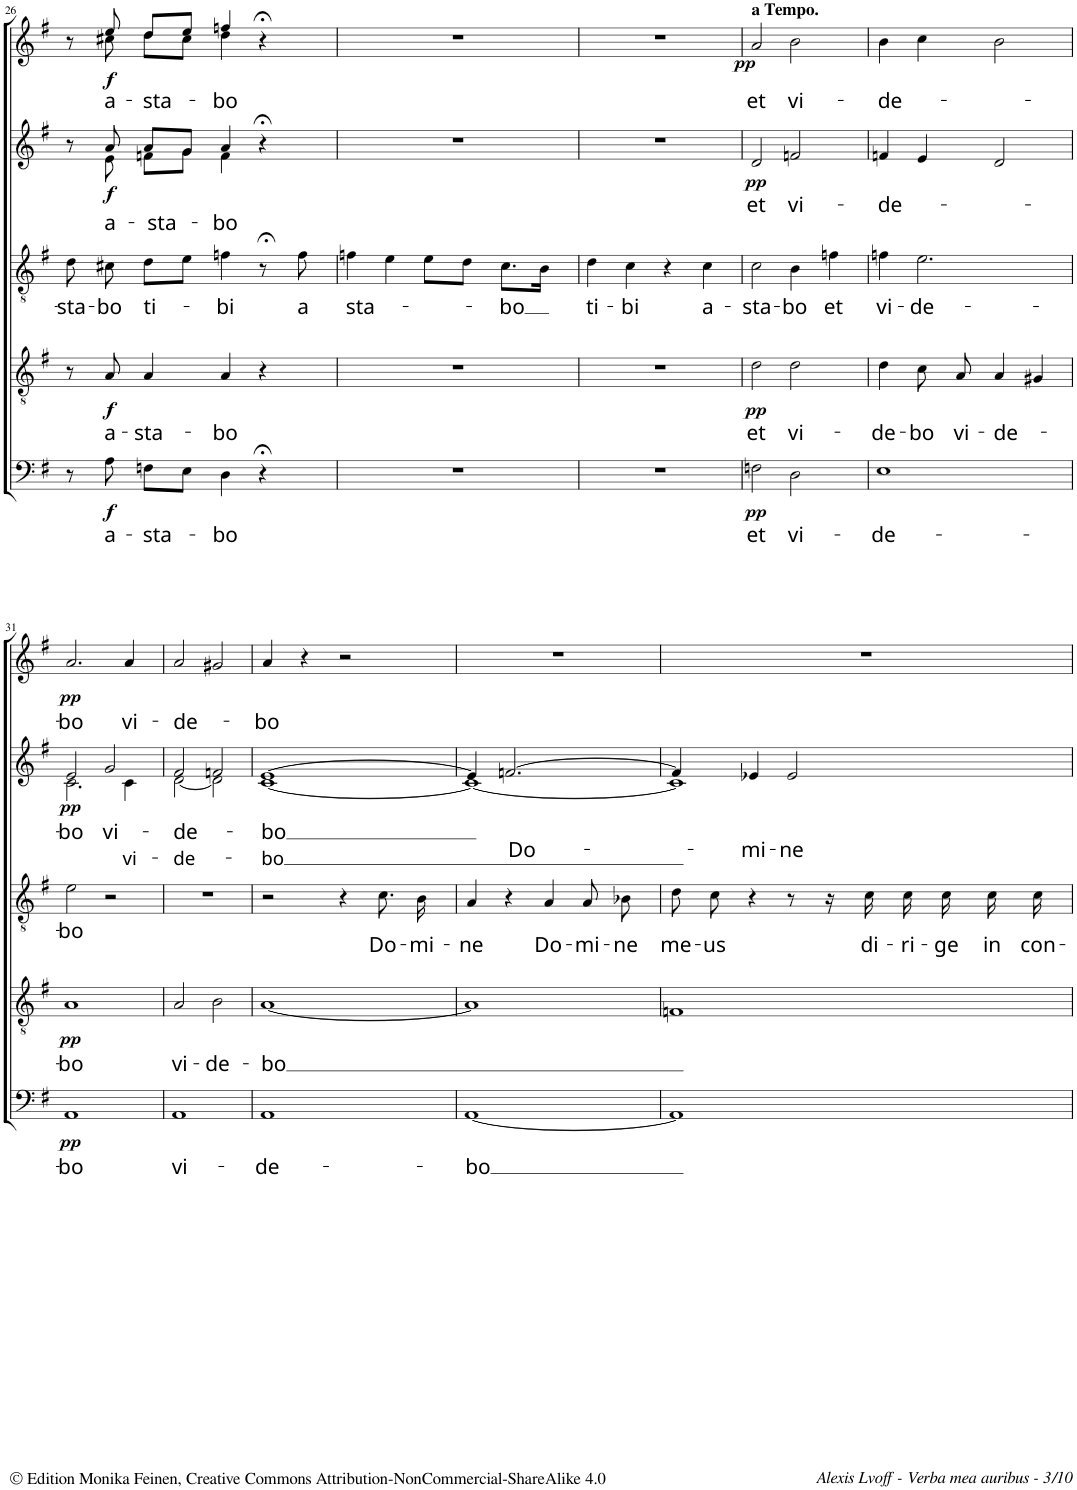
**kern	**text	**dynam	**kern	**text	**dynam	**kern	**text	**kern	**text	**text	**dynam	**kern	**text	**dynam
*part5	*part5	*part5	*part4	*part4	*part4	*part3	*part3	*part2	*part2	*part2	*part2	*part1	*part1	*part1
*staff5	*staff5	*staff5	*staff4	*staff4	*staff4	*staff3	*staff3	*staff2	*staff2	*staff2	*staff2	*staff1	*staff1	*staff1
*I"BASSO.	*	*	*I"TENORE.	*	*	*I"Tenore Solo.	*	*I"ALTO.	*	*	*	*I"SOPRANO.	*	*
!!LO:PB:g=z
*clefF4	*	*	*clefGv2	*	*	*clefGv2	*	*clefG2	*	*	*	*clefG2	*	*
*k[f#]	*	*	*k[f#]	*	*	*k[f#]	*	*k[f#]	*	*	*	*k[f#]	*	*
*M4/4	*	*	*M4/4	*	*	*M4/4	*	*M4/4	*	*	*	*M4/4	*	*
*met(c)	*	*	*met(c)	*	*	*met(c)	*	*met(c)	*	*	*	*met(c)	*	*
=26	=26	=26	=26	=26	=26	=26	=26	=26	=26	=26	=26	=26	=26	=26
!	!	!	!	!	!	!	!LO:LY:b	!	!	!	!	!	!	!
*	*	*	*	*	*	*	*	*^	*	*	*	*^	*	*
8r	.	.	8r	.	.	8d\	-sta-	8r	8ryy	.	.	.	8r	8ryy	.	.
!	!LO:LY:b	!LO:DY:b	!	!LO:LY:b	!LO:DY:b	!	!LO:LY:b	!	!	!LO:LY:b	!	!LO:DY:b	!	!	!LO:LY:b	!LO:DY:b
8A\	a-	f	8A/	a-	f	8c#X\	-bo	8a/	8e\	a-	.	f	8ee/	8cc#X\	a-	f
!	!LO:LY:b	!	!	!LO:LY:b	!	!	!LO:LY:b	!	!	!LO:LY:b	!	!	!	!	!LO:LY:b	!
8Fn\L	-sta-	.	4A/	-sta-	.	8d\L	ti-	8a/L	8fn\L	-sta-	.	.	8dd/L	8dd\L	-sta-	.
8E\J	.	.	.	.	.	8e\J	.	8g/J	8g\J	.	.	.	8ee/J	8cc#\J	.	.
!	!LO:LY:b	!	!	!LO:LY:b	!	!	!LO:LY:b	!	!	!LO:LY:b	!	!	!	!	!LO:LY:b	!
4D\	-bo	.	4A/	-bo	.	4fn\	-bi	4a/	4f\	-bo	.	.	4ffn/	4dd\	-bo	.
4r;<	.	.	4r	.	.	8r;<	.	4r;<	4ryy	.	.	.	4r;<	4ryy	.	.
!	!	!	!	!	!	!	!LO:LY:b	!	!	!	!	!	!	!	!	!
.	.	.	.	.	.	8f\	a	.	.	.	.	.	.	.	.	.
*	*	*	*	*	*	*	*	*v	*v	*	*	*	*	*	*	*
*	*	*	*	*	*	*	*	*	*	*	*	*v	*v	*	*
=27	=27	=27	=27	=27	=27	=27	=27	=27	=27	=27	=27	=27	=27	=27
!	!	!	!	!	!	!	!LO:LY:b	!	!	!	!	!	!	!
1r	.	.	1r	.	.	4fn\	sta-	1r	.	.	.	1r	.	.
.	.	.	.	.	.	4e\	.	.	.	.	.	.	.	.
.	.	.	.	.	.	8e\L	.	.	.	.	.	.	.	.
.	.	.	.	.	.	8d\J	.	.	.	.	.	.	.	.
!	!	!	!	!	!	!	!LO:LY:b	!	!	!	!	!	!	!
.	.	.	.	.	.	8.c\L	-bo	.	.	.	.	.	.	.
.	.	.	.	.	.	16B\Jk	.	.	.	.	.	.	.	.
=28	=28	=28	=28	=28	=28	=28	=28	=28	=28	=28	=28	=28	=28	=28
!	!	!	!	!	!	!	!LO:LY:b	!	!	!	!	!	!	!
1r	.	.	1r	.	.	4d\	ti-	1r	.	.	.	1r	.	.
!	!	!	!	!	!	!	!LO:LY:b	!	!	!	!	!	!	!
.	.	.	.	.	.	4c\	-bi	.	.	.	.	.	.	.
.	.	.	.	.	.	4r	.	.	.	.	.	.	.	.
!	!	!	!	!	!	!	!LO:LY:b	!	!	!	!	!	!	!
.	.	.	.	.	.	4c\	a-	.	.	.	.	.	.	.
=29	=29	=29	=29	=29	=29	=29	=29	=29	=29	=29	=29	=29	=29	=29
!	!	!	!	!	!	!	!	!	!	!	!	!LO:TX:a:B:t=a Tempo.	!	!
!	!LO:LY:b	!LO:DY:b	!	!LO:LY:b	!LO:DY:b	!	!LO:LY:b	!	!LO:LY:b	!	!LO:DY:b	!	!LO:LY:b	!LO:DY:b
2Fn\	et	pp	2d\	et	pp	2c\	-sta-	2d/	et	.	pp	2a/	et	pp
!	!LO:LY:b	!	!	!LO:LY:b	!	!	!LO:LY:b	!	!LO:LY:b	!	!	!	!LO:LY:b	!
2D\	vi-	.	2d\	vi-	.	4B\	-bo	2fn/	vi-	.	.	2b\	vi-	.
!	!	!	!	!	!	!	!LO:LY:b	!	!	!	!	!	!	!
.	.	.	.	.	.	4fn\	et	.	.	.	.	.	.	.
=30	=30	=30	=30	=30	=30	=30	=30	=30	=30	=30	=30	=30	=30	=30
!	!LO:LY:b	!	!	!LO:LY:b	!	!	!LO:LY:b	!	!LO:LY:b	!	!	!	!LO:LY:b	!
1E	-de-	.	4d\	-de-	.	4fn\	vi-	4fn/	-de-	.	.	4b\	-de-	.
!	!	!	!	!LO:LY:b	!	!	!LO:LY:b	!	!	!	!	!	!	!
.	.	.	8c\L	-bo	.	2.e\	-de-	4e/	.	.	.	4cc\	.	.
!	!	!	!	!LO:LY:b	!	!	!	!	!	!	!	!	!	!
.	.	.	8A\J	vi-	.	.	.	.	.	.	.	.	.	.
!	!	!	!	!LO:LY:b	!	!	!	!	!	!	!	!	!	!
.	.	.	4A/	-de-	.	.	.	2d/	.	.	.	2b\	.	.
.	.	.	4G#X/	.	.	.	.	.	.	.	.	.	.	.
!!LO:LB:g=z
=31	=31	=31	=31	=31	=31	=31	=31	=31	=31	=31	=31	=31	=31	=31
!	!LO:LY:b	!LO:DY:b	!	!LO:LY:b	!LO:DY:b	!	!LO:LY:b	!	!LO:LY:b	!	!LO:DY:b	!	!LO:LY:b	!LO:DY:b
*	*	*	*	*	*	*	*	*^	*	*	*	*	*	*
1AA	-bo	pp	1A	-bo	pp	2e\	-bo	2e/	2.c\	-bo	.	pp	2.a/	-bo	pp
!	!	!	!	!	!	!	!	!	!	!LO:LY:b	!	!	!	!	!
.	.	.	.	.	.	2r	.	2g/	.	vi-	.	.	.	.	.
!	!	!	!	!	!	!	!	!	!	!	!LO:LY:b	!	!	!LO:LY:b	!
.	.	.	.	.	.	.	.	.	4c\	.	vi-	.	4a/	vi-	.
=32	=32	=32	=32	=32	=32	=32	=32	=32	=32	=32	=32	=32	=32	=32	=32
!	!LO:LY:b	!	!	!LO:LY:b	!	!	!	!	!	!LO:LY:b	!	!	!	!	!
!	!	!	!	!	!	!	!	!	!	!	!LO:LY:b	!	!	!LO:LY:b	!
1AA	-vi-	.	2A/	vi-	.	1r	.	2f#/	[2d\	.	-de-	.	2a/	-de-	.
!	!	!	!	!LO:LY:b	!	!	!	!	!	!	!	!	!	!	!
.	.	.	2B\	-de-	.	.	.	2fn/	2d\]	.	.	.	2g#X/	.	.
=33	=33	=33	=33	=33	=33	=33	=33	=33	=33	=33	=33	=33	=33	=33	=33
!	!LO:LY:b	!	!	!LO:LY:b	!	!	!	!	!	!LO:LY:b	!	!	!	!	!
!	!	!	!	!	!	!	!	!	!	!	!LO:LY:b	!	!	!LO:LY:b	!
1AA	de-	.	[1A	-bo	.	2r	.	[1e	[1c	.	-bo	.	4a/	bo	.
.	.	.	.	.	.	.	.	.	.	.	.	.	4r	.	.
.	.	.	.	.	.	4r	.	.	.	.	.	.	2r	.	.
!	!	!	!	!	!	!	!LO:LY:b	!	!	!	!	!	!	!	!
.	.	.	.	.	.	8.c\	Do-	.	.	.	.	.	.	.	.
!	!	!	!	!	!	!	!LO:LY:b	!	!	!	!	!	!	!	!
.	.	.	.	.	.	16B\	-mi-	.	.	.	.	.	.	.	.
=34	=34	=34	=34	=34	=34	=34	=34	=34	=34	=34	=34	=34	=34	=34	=34
!	!LO:LY:b	!	!	!	!	!	!LO:LY:b	!	!	!	!	!	!	!	!
[1AA	-bo	.	1A]	.	.	4A/	-ne	4e/]	1c_	.	.	.	1r	.	.
!	!	!	!	!	!	!	!	!	!	!LO:LY:b	!	!	!	!	!
.	.	.	.	.	.	4r	.	[2.fn/	.	Do-	.	.	.	.	.
!	!	!	!	!	!	!	!LO:LY:b	!	!	!	!	!	!	!	!
.	.	.	.	.	.	4A/	Do-	.	.	.	.	.	.	.	.
!	!	!	!	!	!	!	!LO:LY:b	!	!	!	!	!	!	!	!
.	.	.	.	.	.	8A/	-mi-	.	.	.	.	.	.	.	.
!	!	!	!	!	!	!	!LO:LY:b	!	!	!	!	!	!	!	!
.	.	.	.	.	.	8B-X\	-ne	.	.	.	.	.	.	.	.
=35	=35	=35	=35	=35	=35	=35	=35	=35	=35	=35	=35	=35	=35	=35	=35
!	!	!	!	!	!	!	!LO:LY:b	!	!	!	!	!	!	!	!
1AA]	.	.	1Fn	.	.	8d\	me-	4f/]	1c]	.	.	.	1r	.	.
!	!	!	!	!	!	!	!LO:LY:b	!	!	!	!	!	!	!	!
.	.	.	.	.	.	8c\	-us	.	.	.	.	.	.	.	.
!	!	!	!	!	!	!	!	!	!	!LO:LY:b	!	!	!	!	!
.	.	.	.	.	.	4r	.	4e-X/	.	-mi-	.	.	.	.	.
!	!	!	!	!	!	!	!	!	!	!LO:LY:b	!	!	!	!	!
.	.	.	.	.	.	8r	.	2e-/	.	-ne	.	.	.	.	.
.	.	.	.	.	.	16r	.	.	.	.	.	.	.	.	.
!	!	!	!	!	!	!	!LO:LY:b	!	!	!	!	!	!	!	!
.	.	.	.	.	.	16c\	di-	.	.	.	.	.	.	.	.
!	!	!	!	!	!	!	!LO:LY:b	!	!	!	!	!	!	!	!
.	.	.	.	.	.	16c\	-ri-	.	.	.	.	.	.	.	.
!	!	!	!	!	!	!	!LO:LY:b	!	!	!	!	!	!	!	!
.	.	.	.	.	.	16c\	-ge	.	.	.	.	.	.	.	.
!	!	!	!	!	!	!	!LO:LY:b	!	!	!	!	!	!	!	!
.	.	.	.	.	.	16c\	in	.	.	.	.	.	.	.	.
!	!	!	!	!	!	!	!LO:LY:b	!	!	!	!	!	!	!	!
.	.	.	.	.	.	16c\	con-	.	.	.	.	.	.	.	.
*	*	*	*	*	*	*	*	*v	*v	*	*	*	*	*	*
=	=	=	=	=	=	=	=	=	=	=	=	=	=	=
*-	*-	*-	*-	*-	*-	*-	*-	*-	*-	*-	*-	*-	*-	*-
